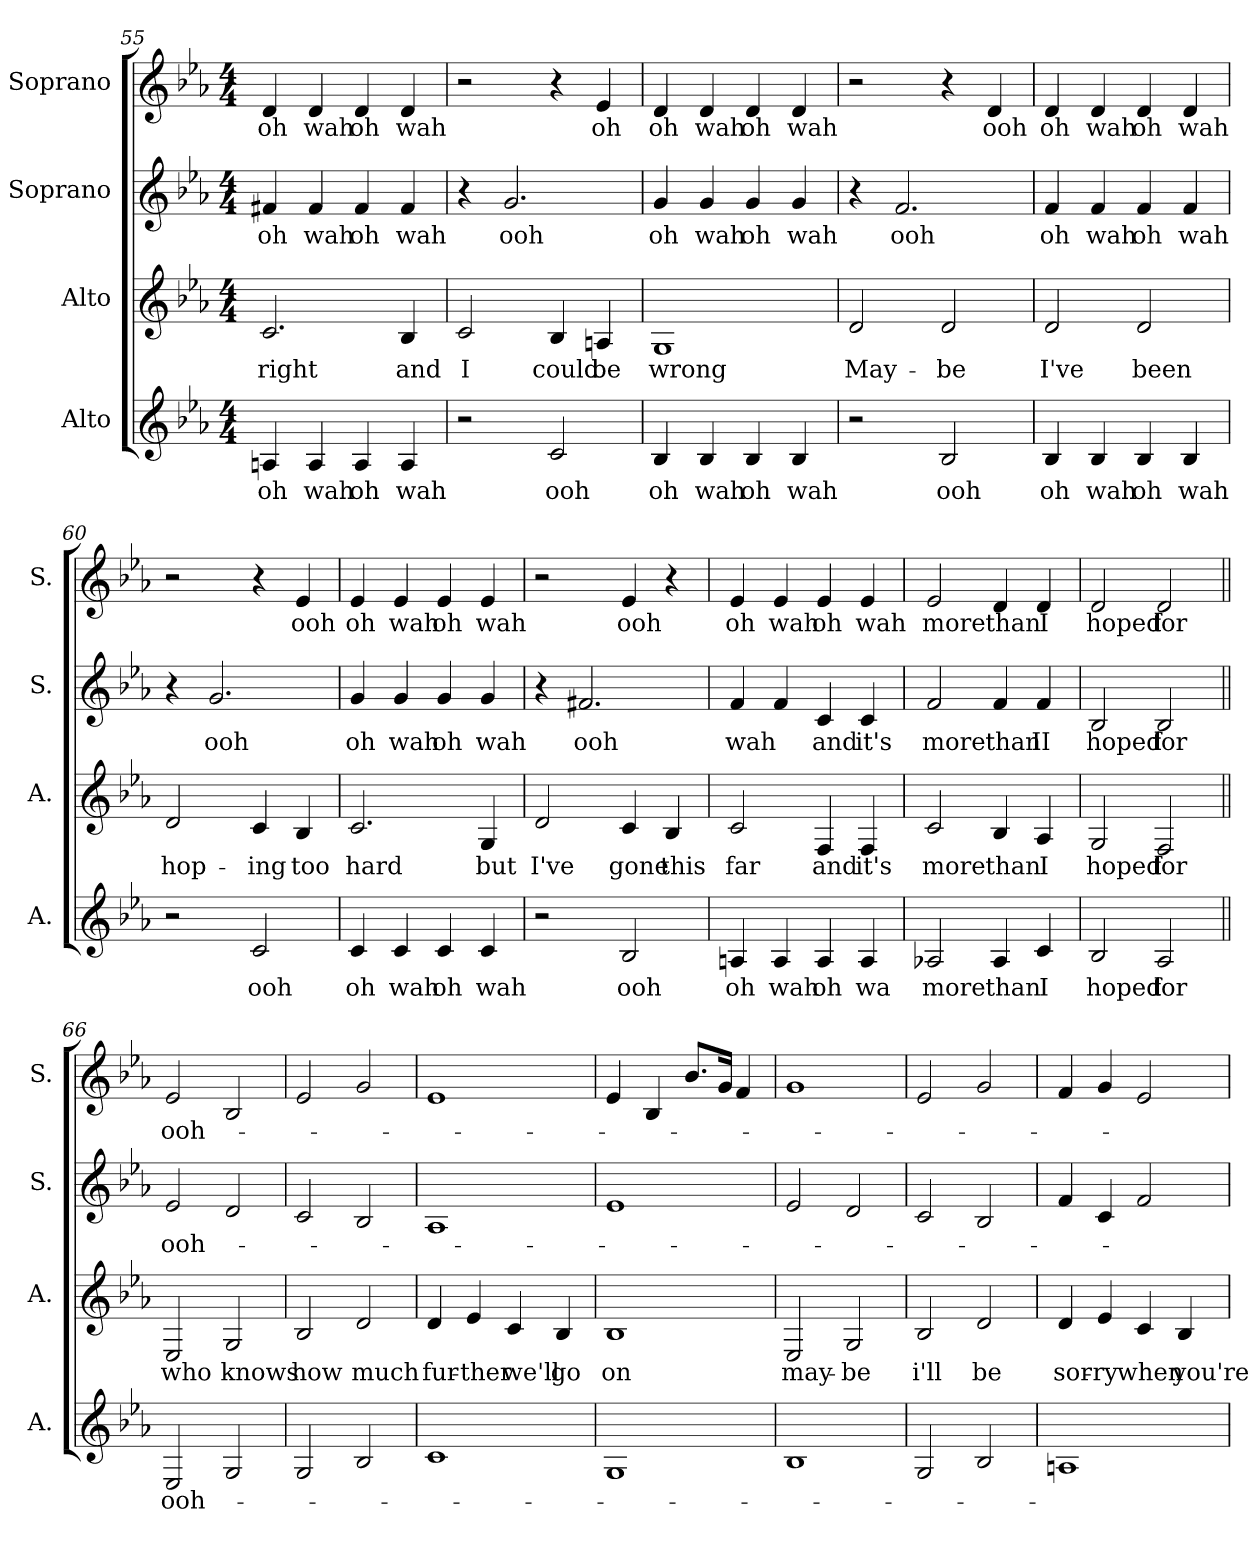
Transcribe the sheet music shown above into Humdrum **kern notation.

**kern	**text	**kern	**text	**kern	**text	**kern	**text
*part4	*part4	*part3	*part3	*part2	*part2	*part1	*part1
*staff4	*staff4	*staff3	*staff3	*staff2	*staff2	*staff1	*staff1
*I"Alto	*	*I"Alto	*	*I"Soprano	*	*I"Soprano	*
*I'A.	*	*I'A.	*	*I'S.	*	*I'S.	*
*clefG2	*	*clefG2	*	*clefG2	*	*clefG2	*
*k[b-e-a-]	*	*k[b-e-a-]	*	*k[b-e-a-]	*	*k[b-e-a-]	*
*M4/4	*	*M4/4	*	*M4/4	*	*M4/4	*
=55	=55	=55	=55	=55	=55	=55	=55
4An/	oh	2.c/	right	4f#X/	oh	4d/	oh
4A/	wah	.	.	4f#/	wah	4d/	wah
4A/	oh	.	.	4f#/	oh	4d/	oh
4A/	wah	4B-/	and	4f#/	wah	4d/	wah
=56	=56	=56	=56	=56	=56	=56	=56
2r	.	2c/	I	4r	.	2r	.
.	.	.	.	2.g/	ooh	.	.
2c/	ooh	4B-/	could	.	.	4r	.
.	.	4An/	be	.	.	4e-/	oh
=57	=57	=57	=57	=57	=57	=57	=57
4B-/	oh	1G	wrong	4g/	oh	4d/	oh
4B-/	wah	.	.	4g/	wah	4d/	wah
4B-/	oh	.	.	4g/	oh	4d/	oh
4B-/	wah	.	.	4g/	wah	4d/	wah
!!LO:LB:g=z
=58	=58	=58	=58	=58	=58	=58	=58
2r	.	2d/	May-	4r	.	2r	.
.	.	.	.	2.f/	ooh	.	.
2B-/	ooh	2d/	-be	.	.	4r	.
.	.	.	.	.	.	4d/	ooh
=59	=59	=59	=59	=59	=59	=59	=59
4B-/	oh	2d/	I've	4f/	oh	4d/	oh
4B-/	wah	.	.	4f/	wah	4d/	wah
4B-/	oh	2d/	been	4f/	oh	4d/	oh
4B-/	wah	.	.	4f/	wah	4d/	wah
=60	=60	=60	=60	=60	=60	=60	=60
2r	.	2d/	hop-	4r	.	2r	.
.	.	.	.	2.g/	ooh	.	.
2c/	ooh	4c/	-ing	.	.	4r	.
.	.	4B-/	too	.	.	4e-/	ooh
=61	=61	=61	=61	=61	=61	=61	=61
4c/	oh	2.c/	hard	4g/	oh	4e-/	oh
4c/	wah	.	.	4g/	wah	4e-/	wah
4c/	oh	.	.	4g/	oh	4e-/	oh
4c/	wah	4G/	but	4g/	wah	4e-/	wah
=62	=62	=62	=62	=62	=62	=62	=62
2r	.	2d/	I've	4r	.	2r	.
.	.	.	.	2.f#X/	ooh	.	.
2B-/	ooh	4c/	gone	.	.	4e-/	ooh
.	.	4B-/	this	.	.	4r	.
!!LO:PB:g=z
=63	=63	=63	=63	=63	=63	=63	=63
4An/	oh	2c/	far	4f/	wah	4e-/	oh
4A/	wah	.	.	4f/	.	4e-/	wah
4A/	oh	4F/	and	4c/	and	4e-/	oh
4A/	wa	4F/	it's	4c/	it's	4e-/	wah
=64	=64	=64	=64	=64	=64	=64	=64
2A-X/	more	2c/	more	2f/	more	2e-/	more
4A-/	than	4B-/	than	4f/	than	4d/	than
4c/	I	4A-/	I	4f/	II	4d/	I
=65	=65	=65	=65	=65	=65	=65	=65
2B-/	hoped	2G/	hoped	2B-/	hoped	2d/	hoped
2A-/	for	2F/	for	2B-/	for	2d/	for
=66||	=66||	=66||	=66||	=66||	=66||	=66||	=66||
2E-/	ooh-	2E-/	who	2e-/	ooh-	2e-/	ooh-
2G/	.	2G/	knows	2d/	.	2B-/	.
=67	=67	=67	=67	=67	=67	=67	=67
2G/	.	2B-/	how	2c/	.	2e-/	.
2B-/	.	2d/	much	2B-/	.	2g/	.
=68	=68	=68	=68	=68	=68	=68	=68
1c	.	4d/	fur-	1A-	.	1e-	.
.	.	4e-/	-ther	.	.	.	.
.	.	4c/	we'll	.	.	.	.
.	.	4B-/	go	.	.	.	.
!!LO:LB:g=z
=69	=69	=69	=69	=69	=69	=69	=69
1G	.	1B-	on	1e-	.	4e-/	.
.	.	.	.	.	.	4B-/	.
.	.	.	.	.	.	8.b-/L	.
.	.	.	.	.	.	16g/Jk	.
.	.	.	.	.	.	4f/	.
=70	=70	=70	=70	=70	=70	=70	=70
1B-	.	2E-/	may-	2e-/	.	1g	.
.	.	2G/	-be	2d/	.	.	.
=71	=71	=71	=71	=71	=71	=71	=71
2G/	.	2B-/	i'll	2c/	.	2e-/	.
2B-/	.	2d/	be	2B-/	.	2g/	.
=72	=72	=72	=72	=72	=72	=72	=72
1An	.	4d/	sor-	4f/	.	4f/	.
.	.	4e-/	-ry	4c/	.	4g/	.
.	.	4c/	when	2f/	.	2e-/	.
.	.	4B-/	you're	.	.	.	.
=	=	=	=	=	=	=	=
*-	*-	*-	*-	*-	*-	*-	*-
